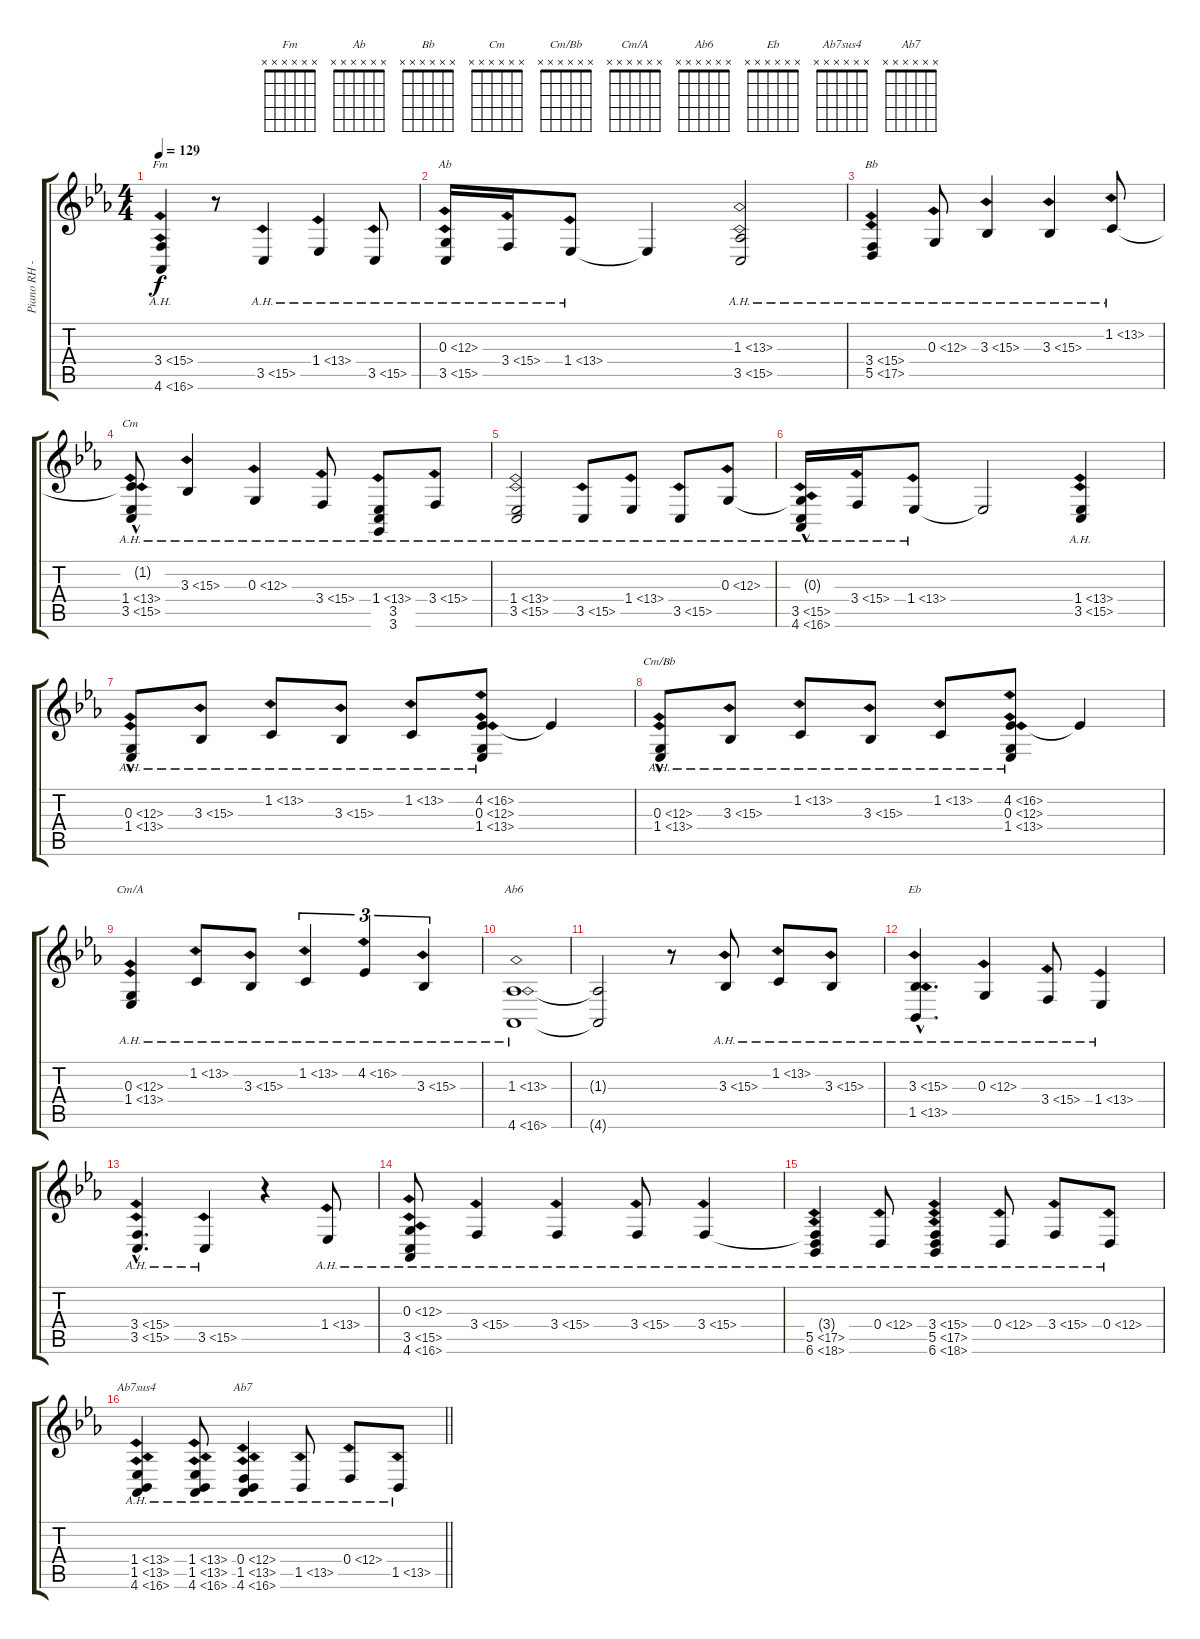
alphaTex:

\track ("Piano RH - Elton John" "Piano RH -") {instrument acousticgrandpiano}
\staff {score tabs}
\tuning (E4 B3 G3 D3 A2 E2) {hide}
\chord ("Fm" x x x x x x)
\chord ("Ab" x x x x x x)
\chord ("Bb" x x x x x x)
\chord ("Cm" x x x x x x)
\chord ("Cm/Bb" x x x x x x)
\chord ("Cm/A" x x x x x x)
\chord ("Ab6" x x x x x x)
\chord ("Eb" x x x x x x)
\chord ("Ab7sus4" x x x x x x)
\chord ("Ab7" x x x x x x)
\ts (4 4)
\tempo 129
\clef g2
\ks eb
(3.4{ah 12} 4.6{ah 12}).4{ch "Fm" dy f} r.8 3.5{ah 12}.4 1.4{ah 12}.4 3.5{ah 12}.8 |
(0.3{ah 12} 3.5{ah 12}).16{ch "Ab"} 3.4{ah 12}.16 1.4{ah 12}.8 1.4{t}.4 (1.3{ah 12} 3.5{ah 12}).2 |
(3.4{ah 12} 5.5{ah 12}).4{ch "Bb"} 0.3{ah 12}.8 3.3{ah 12}.4 3.3{ah 12}.4 1.2{ah 12}.8 |
(1.2{t} 1.4{ah 12 hac} 3.5{ah 12 hac}).8{ch "Cm"} 3.3{ah 12}.4 0.3{ah 12}.4 3.4{ah 12}.8 (1.4{ah 12} 3.5 3.6).8 3.4{ah 12}.8 |
(1.4{ah 12} 3.5{ah 12}).2 3.5{ah 12}.8 1.4{ah 12}.8 3.5{ah 12}.8 0.3{ah 12}.8 |
(0.3{t} 3.5{ah 12 hac} 4.6{ah 12 hac}).16 3.4{ah 12}.16 1.4{ah 12}.8 1.4{t}.2 (1.4{ah 12} 3.5{ah 12}).4 |
(0.3{ah 12 hac} 1.4{ah 12 hac}).8 3.3{ah 12}.8 1.2{ah 12}.8 3.3{ah 12}.8 1.2{ah 12}.8 (4.2{ah 12} 0.3{ah 12} 1.4{ah 12}).8 4.2{t}.4 |
(0.3{ah 12 hac} 1.4{ah 12 hac}).8{ch "Cm/Bb"} 3.3{ah 12}.8 1.2{ah 12}.8 3.3{ah 12}.8 1.2{ah 12}.8 (4.2{ah 12} 0.3{ah 12} 1.4{ah 12}).8 4.2{t}.4 |
(0.3{ah 12} 1.4{ah 12}).4{ch "Cm/A"} 1.2{ah 12}.8 3.3{ah 12}.8 1.2{ah 12}.4{tu (3 2)} 4.2{ah 12}.4{tu (3 2)} 3.3{ah 12}.4{tu (3 2)} |
(1.3{ah 12} 4.6{ah 12}).1{ch "Ab6"} |
(1.3{t} 4.6{t}).2 r.8 3.3{ah 12}.8 1.2{ah 12}.8 3.3{ah 12}.8 |
(3.3{ah 12 hac} 1.5{ah 12}).4{d ch "Eb"} 0.3{ah 12}.4 3.4{ah 12}.8 1.4{ah 12}.4 |
(3.4{ah 12 hac} 3.5{ah 12 hac}).4{d} 3.5{ah 12}.4 r.4 1.4{ah 12}.8 |
(0.3{ah 12} 3.5{ah 12} 4.6{ah 12}).8 3.4{ah 12}.4 3.4{ah 12}.4 3.4{ah 12}.8 3.4{ah 12}.4 |
(3.4{t} 5.5{ah 12} 6.6{ah 12}).4 0.4{ah 12}.8 (3.4{ah 12} 5.5{ah 12} 6.6{ah 12}).4 0.4{ah 12}.8 3.4{ah 12}.8 0.4{ah 12}.8 |
\barLineRight lightlight
(1.4{ah 12} 1.5{ah 12} 4.6{ah 12}).4{ch "Ab7sus4"} (1.4{ah 12} 1.5{ah 12} 4.6{ah 12}).8 (0.4{ah 12} 1.5{ah 12} 4.6{ah 12}).4{ch "Ab7"} 1.5{ah 12}.8 0.4{ah 12}.8 1.5{ah 12}.8
